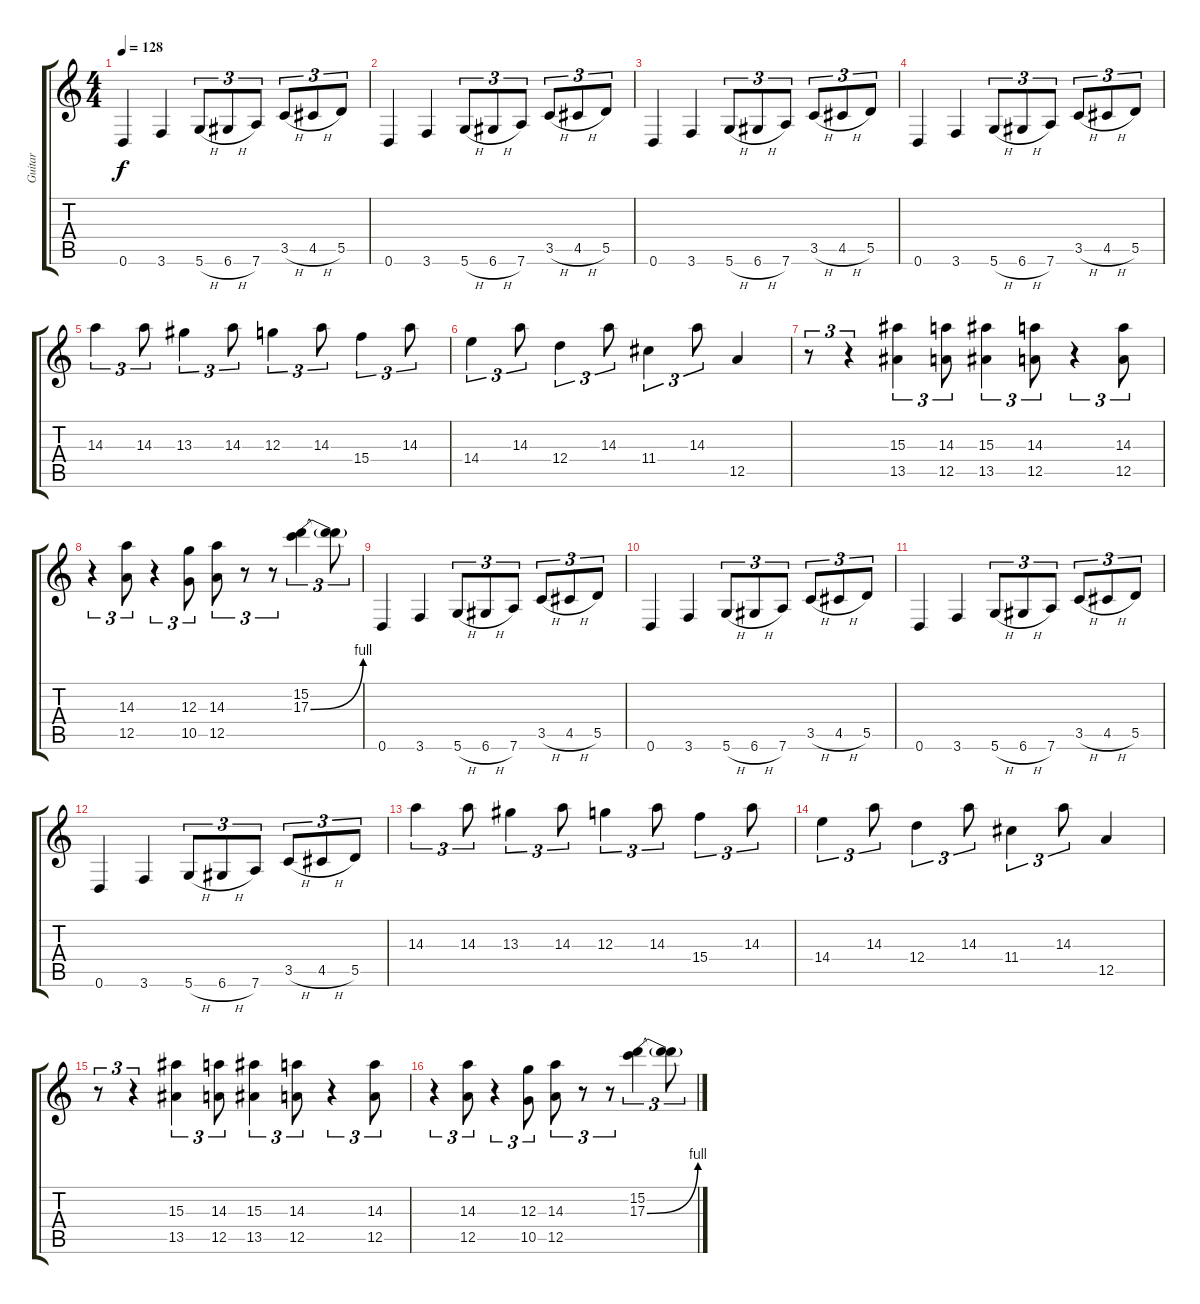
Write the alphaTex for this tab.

\track ("Guitar" "Guitar") {instrument distortionguitar}
\staff {score tabs}
\tuning (E4 B3 G3 D3 A2 D2) {hide}
\ts (4 4)
\tempo 128
\clef g2
\ks c
0.6.4{dy f} 3.6.4 5.6{h}.8{tu (3 2)} 6.6{h}.8{tu (3 2)} 7.6.8{tu (3 2)} 3.5{h}.8{tu (3 2)} 4.5{h}.8{tu (3 2)} 5.5.8{tu (3 2)} |
0.6.4 3.6.4 5.6{h}.8{tu (3 2)} 6.6{h}.8{tu (3 2)} 7.6.8{tu (3 2)} 3.5{h}.8{tu (3 2)} 4.5{h}.8{tu (3 2)} 5.5.8{tu (3 2)} |
0.6.4 3.6.4 5.6{h}.8{tu (3 2)} 6.6{h}.8{tu (3 2)} 7.6.8{tu (3 2)} 3.5{h}.8{tu (3 2)} 4.5{h}.8{tu (3 2)} 5.5.8{tu (3 2)} |
0.6.4 3.6.4 5.6{h}.8{tu (3 2)} 6.6{h}.8{tu (3 2)} 7.6.8{tu (3 2)} 3.5{h}.8{tu (3 2)} 4.5{h}.8{tu (3 2)} 5.5.8{tu (3 2)} |
14.3.4{tu (3 2)} 14.3.8{tu (3 2)} 13.3.4{tu (3 2)} 14.3.8{tu (3 2)} 12.3.4{tu (3 2)} 14.3.8{tu (3 2)} 15.4.4{tu (3 2)} 14.3.8{tu (3 2)} |
14.4.4{tu (3 2)} 14.3.8{tu (3 2)} 12.4.4{tu (3 2)} 14.3.8{tu (3 2)} 11.4.4{tu (3 2)} 14.3.8{tu (3 2)} 12.5.4 |
r.8{tu (3 2)} r.4{tu (3 2)} (15.3 13.5).4{tu (3 2)} (14.3 12.5).8{tu (3 2)} (15.3 13.5).4{tu (3 2)} (14.3 12.5).8{tu (3 2)} r.4{tu (3 2)} (14.3 12.5).8{tu (3 2)} |
r.4{tu (3 2)} (14.3 12.5).8{tu (3 2)} r.4{tu (3 2)} (12.3 10.5).8{tu (3 2)} (14.3 12.5).8{tu (3 2)} r.8{tu (3 2)} r.8{tu (3 2)} (15.2 17.3{be (bend 0 0 60 4)}).4{tu (3 2)} (15.2{t} 17.3{t}).8{tu (3 2)} |
0.6.4 3.6.4 5.6{h}.8{tu (3 2)} 6.6{h}.8{tu (3 2)} 7.6.8{tu (3 2)} 3.5{h}.8{tu (3 2)} 4.5{h}.8{tu (3 2)} 5.5.8{tu (3 2)} |
0.6.4 3.6.4 5.6{h}.8{tu (3 2)} 6.6{h}.8{tu (3 2)} 7.6.8{tu (3 2)} 3.5{h}.8{tu (3 2)} 4.5{h}.8{tu (3 2)} 5.5.8{tu (3 2)} |
0.6.4 3.6.4 5.6{h}.8{tu (3 2)} 6.6{h}.8{tu (3 2)} 7.6.8{tu (3 2)} 3.5{h}.8{tu (3 2)} 4.5{h}.8{tu (3 2)} 5.5.8{tu (3 2)} |
0.6.4 3.6.4 5.6{h}.8{tu (3 2)} 6.6{h}.8{tu (3 2)} 7.6.8{tu (3 2)} 3.5{h}.8{tu (3 2)} 4.5{h}.8{tu (3 2)} 5.5.8{tu (3 2)} |
14.3.4{tu (3 2)} 14.3.8{tu (3 2)} 13.3.4{tu (3 2)} 14.3.8{tu (3 2)} 12.3.4{tu (3 2)} 14.3.8{tu (3 2)} 15.4.4{tu (3 2)} 14.3.8{tu (3 2)} |
14.4.4{tu (3 2)} 14.3.8{tu (3 2)} 12.4.4{tu (3 2)} 14.3.8{tu (3 2)} 11.4.4{tu (3 2)} 14.3.8{tu (3 2)} 12.5.4 |
r.8{tu (3 2)} r.4{tu (3 2)} (15.3 13.5).4{tu (3 2)} (14.3 12.5).8{tu (3 2)} (15.3 13.5).4{tu (3 2)} (14.3 12.5).8{tu (3 2)} r.4{tu (3 2)} (14.3 12.5).8{tu (3 2)} |
r.4{tu (3 2)} (14.3 12.5).8{tu (3 2)} r.4{tu (3 2)} (12.3 10.5).8{tu (3 2)} (14.3 12.5).8{tu (3 2)} r.8{tu (3 2)} r.8{tu (3 2)} (15.2 17.3{be (bend 0 0 60 4)}).4{tu (3 2)} (15.2{t} 17.3{t}).8{tu (3 2)}
